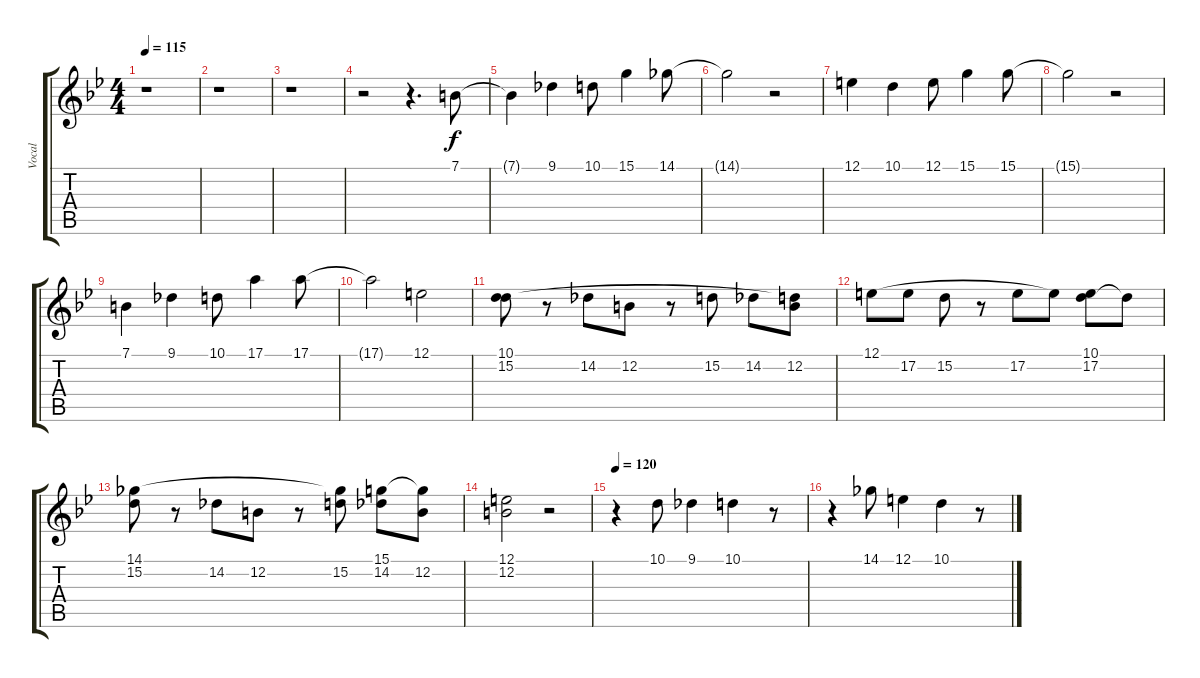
\track ("Vocal" "Vocal") {instrument pad4choir}
\staff {score tabs}
\tuning (E4 B3 G3 D3 A2 E2) {hide}
\ts (4 4)
\tempo 115
\clef g2
\ks bb
r.1{dy f} |
r.1 |
r.1 |
r.2 r.4{d} 7.1.8 |
7.1{t}.4 9.1.4 10.1.8 15.1.4 14.1.8 |
14.1{t}.2 r.2 |
12.1.4 10.1.4 12.1.8 15.1.4 15.1.8 |
15.1{t}.2 r.2 |
7.1.4 9.1.4 10.1.8 17.1.4 17.1.8 |
17.1{t}.2 12.1.2 |
(10.1 15.2).8 r.8 14.2.8 12.2.8 r.8 15.2.8 14.2.8 (10.1{t} 12.2).8 |
12.1.8 17.2.8 15.2.8 r.8 17.2.8 12.1{t}.8 (10.1 17.2).8 10.1{t}.8 |
(14.1 15.2).8 r.8 14.2.8 12.2.8 r.8 (14.1{t} 15.2).8 (15.1 14.2).8 (15.1{t} 12.2).8 |
(12.1 12.2).2 r.2 |
\tempo 120
r.4 10.1.8 9.1.4 10.1.4 r.8 |
r.4 14.1.8 12.1.4 10.1.4 r.8
